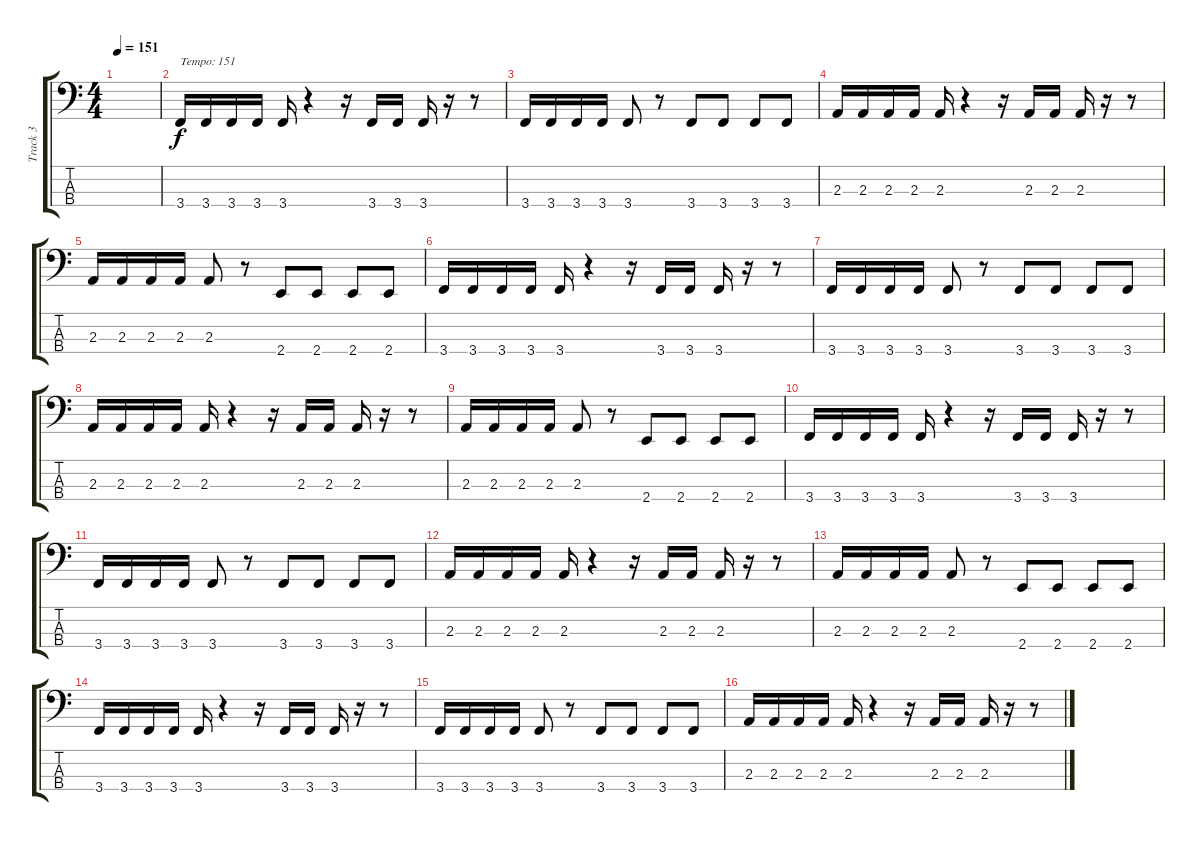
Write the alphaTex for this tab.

\track ("Track 3" "Track 3") {instrument electricbasspick}
\staff {score tabs}
\tuning (F2 C2 G1 D1) {hide}
\ts (4 4)
\tempo 151
\clef f4
\ks c
|
3.4.16{txt "Tempo: 151"} 3.4.16 3.4.16 3.4.16 3.4.16 r.4 r.16 3.4.16 3.4.16 3.4.16 r.16 r.8 |
3.4.16 3.4.16 3.4.16 3.4.16 3.4.8 r.8 3.4.8 3.4.8 3.4.8 3.4.8 |
2.3.16 2.3.16 2.3.16 2.3.16 2.3.16 r.4 r.16 2.3.16 2.3.16 2.3.16 r.16 r.8 |
2.3.16 2.3.16 2.3.16 2.3.16 2.3.8 r.8 2.4.8 2.4.8 2.4.8 2.4.8 |
3.4.16 3.4.16 3.4.16 3.4.16 3.4.16 r.4 r.16 3.4.16 3.4.16 3.4.16 r.16 r.8 |
3.4.16 3.4.16 3.4.16 3.4.16 3.4.8 r.8 3.4.8 3.4.8 3.4.8 3.4.8 |
2.3.16 2.3.16 2.3.16 2.3.16 2.3.16 r.4 r.16 2.3.16 2.3.16 2.3.16 r.16 r.8 |
2.3.16 2.3.16 2.3.16 2.3.16 2.3.8 r.8 2.4.8 2.4.8 2.4.8 2.4.8 |
3.4.16 3.4.16 3.4.16 3.4.16 3.4.16 r.4 r.16 3.4.16 3.4.16 3.4.16 r.16 r.8 |
3.4.16 3.4.16 3.4.16 3.4.16 3.4.8 r.8 3.4.8 3.4.8 3.4.8 3.4.8 |
2.3.16 2.3.16 2.3.16 2.3.16 2.3.16 r.4 r.16 2.3.16 2.3.16 2.3.16 r.16 r.8 |
2.3.16 2.3.16 2.3.16 2.3.16 2.3.8 r.8 2.4.8 2.4.8 2.4.8 2.4.8 |
3.4.16 3.4.16 3.4.16 3.4.16 3.4.16 r.4 r.16 3.4.16 3.4.16 3.4.16 r.16 r.8 |
3.4.16 3.4.16 3.4.16 3.4.16 3.4.8 r.8 3.4.8 3.4.8 3.4.8 3.4.8 |
2.3.16 2.3.16 2.3.16 2.3.16 2.3.16 r.4 r.16 2.3.16 2.3.16 2.3.16 r.16 r.8
